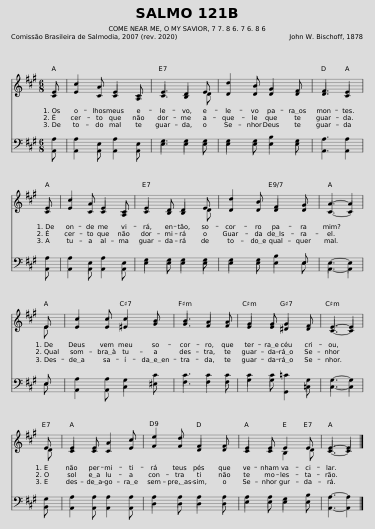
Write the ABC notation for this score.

X:1
%%score { ( 1 2 ) | ( 3 4 ) }
L:1/8
M:6/8
I:linebreak $
K:A
V:1 treble
V:2 treble
V:3 bass
V:4 bass
V:1
 E | c2 A E2 C | E3 D2 E | d2 B G2 F | F3 E2 |$ %5
 E | c2 A E2 C | E2 D D2 E | d2 B F2 G | A3- A2 |$ %10
 E | c2 c c2 B | B3 A2 A | G2 G G2 F | E3- E2 |$ %15
 E | E2 E A2 c | e2 d F2 F | E2 E E2 E | E3- E2 |] %20
V:2
 C | E2 C C2 A, | C3 B,2 D | D2 D D2 D | D3 C2 |$ %5
 C | E2 C C2 A, | C2 B, B,2 D | D2 D D2 D | C3- C2 |$ %10
 E | E2 E ^E2 G | G3 F2 F | E2 E ^D2 D | C3- C2 |$ %15
 D | C2 C C2 E | F2 F D2 D | C2 C B,2 D | C3- C2 |] %20
V:3
 A, | A,2 E, A,2 E, | G,3 G,2 G, | G,2 G, B,2 G, | A,3 A,2 |$ %5
 A, | A,2 E, A,2 E, | G,2 G, G,2 G, | G,2 G, B,2 E, | E,3- E,2 |$ %10
 E, | A,2 A, G,2 C | C3 C2 C | C2 C =C2 G, | G,3- G,2 |$ %15
 G, | A,2 A, A,2 A, | A,2 A, A,2 A, | A,2 A, G,2 B, | A,3- A,2 |] %20
V:4
 A,, | A,,2 A,, A,,2 A,, | E,3 E,2 E, | E,2 E, E,2 E, | A,,3 A,,2 |$ %5
 A,, | A,,2 A,, A,,2 A,, | E,2 E, E,2 E, | E,2 E, E,2 E, | A,,3- A,,2 |$ %10
 E, | A,,2 A,, C,2 ^E, | F,3 F,2 F, | G,2 G, G,,2 =C, | C,3- C,2 |$ %15
 B,, | A,,2 A,, A,,2 A,, | D,2 D, D,2 D, | E,2 E, E,2 E, | A,,3- A,,2 |] %20
